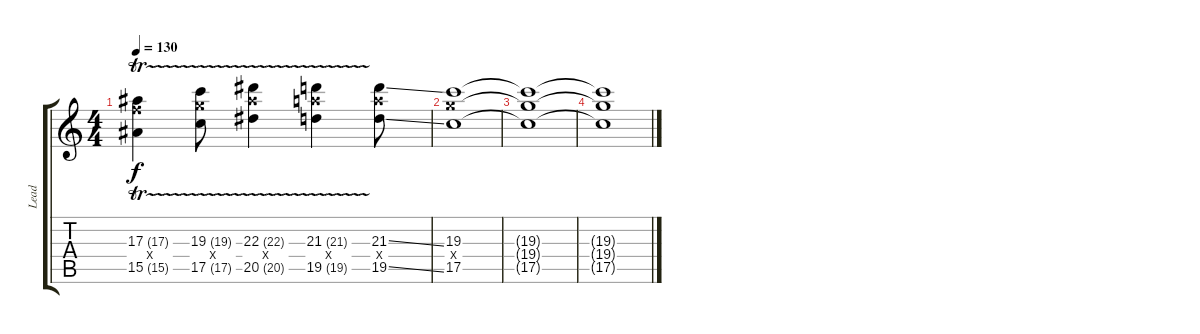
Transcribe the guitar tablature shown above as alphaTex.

\track ("Lead" "Lead") {instrument overdrivenguitar}
\staff {score tabs}
\tuning (D4 A3 F3 C3 G2 C2) {hide}
\ts (4 4)
\tempo 130
\clef g2
\ks c
(17.3{tr (17 16)} 17.4{x} 15.5{tr (15 16)}).4{dy f} (19.3{tr (19 16)} 19.4{x} 17.5{tr (17 16)}).8 (22.3{tr (22 16)} 22.4{x} 20.5{tr (20 16)}).4 (21.3{tr (21 16)} 21.4{x} 19.5{tr (19 16)}).4 (21.3{ss} 21.4{x} 19.5{ss}).8 |
(19.3 19.4{x} 17.5).1 |
(19.3{t} 19.4{t} 17.5{t}).1 |
(19.3{t} 19.4{t} 17.5{t}).1
